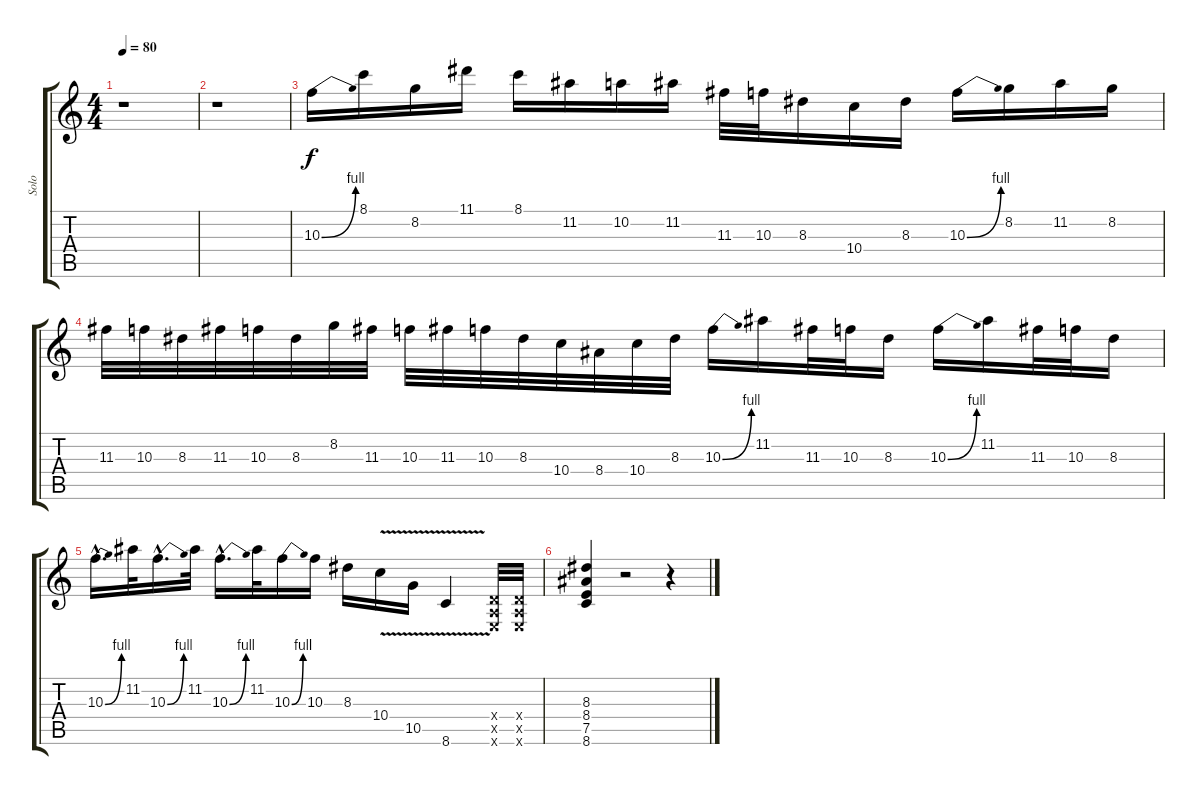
\track ("Solo" "Solo") {instrument distortionguitar}
\staff {score tabs}
\tuning (E4 B3 G3 D3 A2 E2) {hide}
\ts (4 4)
\tempo 80
\clef g2
\ks c
r.1{dy f} |
r.1 |
10.3{be (bend 0 0 60 4)}.16 8.1.16 8.2.16 11.1.16 8.1.16 11.2.16 10.2.16 11.2.16 11.3.32 10.3.32 8.3.16 10.4.16 8.3.16 10.3{be (bend 0 0 60 4)}.16 8.2.16 11.2.16 8.2.16 |
11.3.32 10.3.32 8.3.32 11.3.32 10.3.32 8.3.32 8.2.32 11.3.32 10.3.32 11.3.32 10.3.32 8.3.32 10.4.32 8.4.32 10.4.32 8.3.32 10.3{be (bend 0 0 60 4)}.16 11.2.16 11.3.32 10.3.32 8.3.16 10.3{be (bend 0 0 60 4)}.16 11.2.16 11.3.32 10.3.32 8.3.16 |
10.3{be (bend 0 0 60 4) hac}.16{d} 11.2.32 10.3{be (bend 0 0 60 4) hac}.16{d} 11.2.32 10.3{be (bend 0 0 60 4) hac}.16{d} 11.2.32 10.3{be (bend 0 0 60 4)}.16 10.3.16 8.3.16 10.4{v}.16 10.5{v}.16 8.6{v}.4 (0.4{x} 0.5{x} 0.6{x}).32 (0.4{x} 0.5{x} 0.6{x}).32 |
(8.3 8.4 7.5 8.6).4 r.2 r.4
